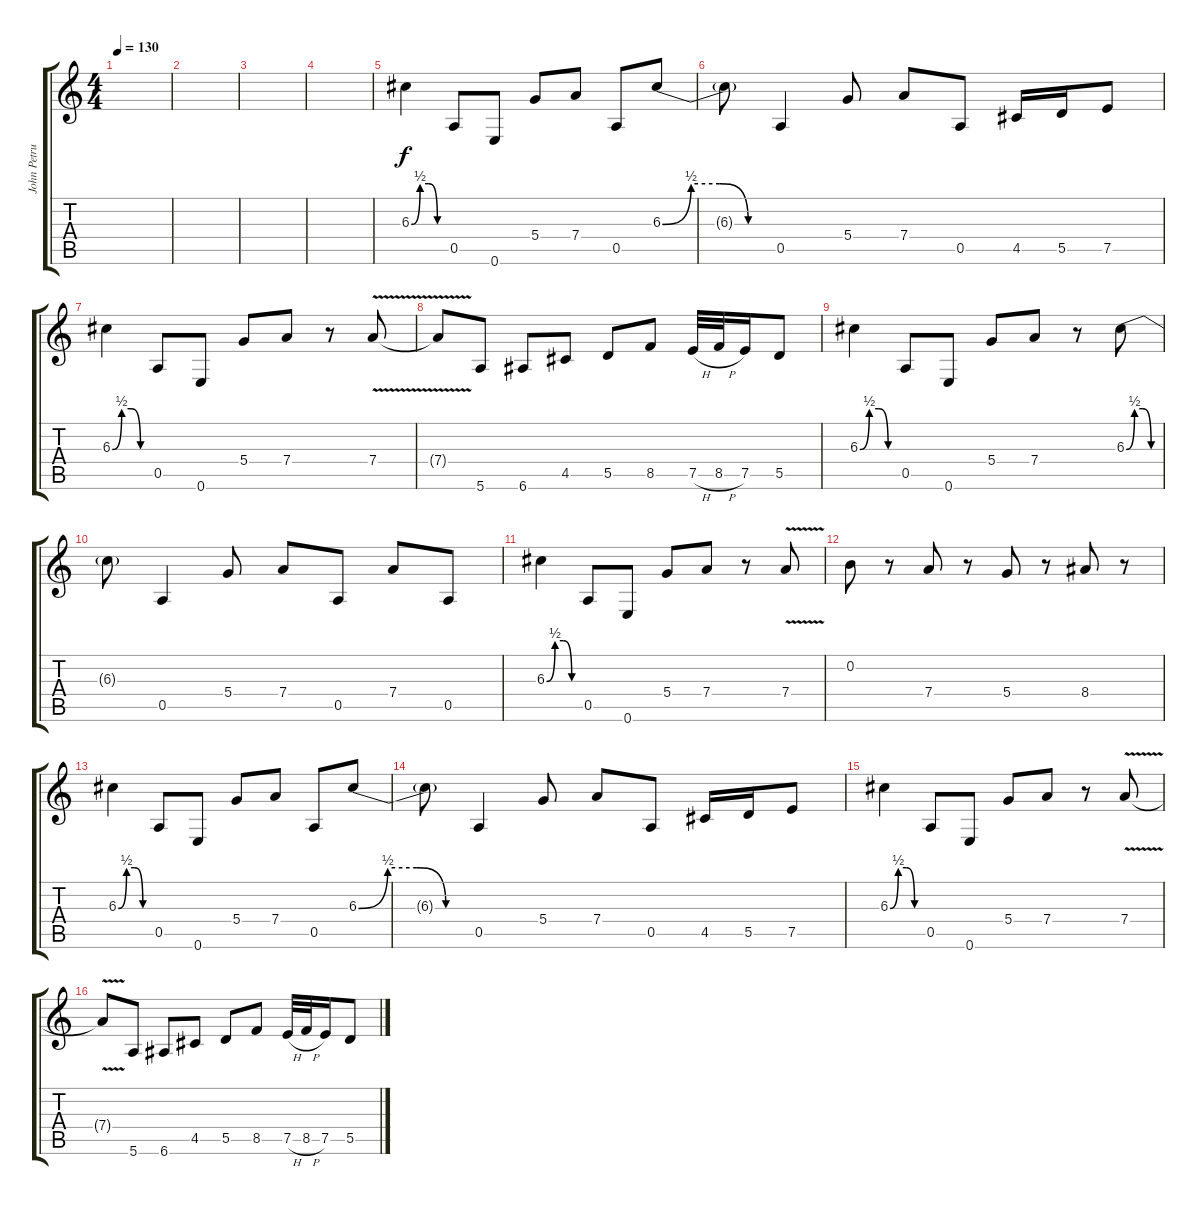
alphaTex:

\track ("John Petrucci" "John Petru") {instrument distortionguitar}
\staff {score tabs}
\tuning (E4 B3 G3 D3 A2 E2) {hide}
\ts (4 4)
\tempo 130
\clef g2
\ks c
|
|
|
|
6.3{be (custom 0 0 15 2 30 2 45 0 60 0)}.4{balance 3} 0.5.8 0.6.8 5.4.8 7.4.8 0.5.8 6.3{be (custom 0 0 15 2 30 2 45 0 60 0)}.8 |
6.3{t}.8 0.5.4 5.4.8 7.4.8 0.5.8 4.5.16 5.5.16 7.5.8 |
6.3{be (custom 0 0 15 2 30 2 45 0 60 0)}.4 0.5.8 0.6.8 5.4.8 7.4.8 r.8 7.4{v}.8 |
7.4{t}.8 5.6.8 6.6.8 4.5.8 5.5.8 8.5.8 7.5{h}.32 8.5{h}.32 7.5.16 5.5.8 |
6.3{be (custom 0 0 15 2 30 2 45 0 60 0)}.4 0.5.8 0.6.8 5.4.8 7.4.8 r.8 6.3{be (custom 0 0 15 2 30 2 45 0 60 0)}.8 |
6.3{t}.8 0.5.4 5.4.8 7.4.8 0.5.8 7.4.8 0.5.8 |
6.3{be (custom 0 0 15 2 30 2 45 0 60 0)}.4 0.5.8 0.6.8 5.4.8 7.4.8 r.8 7.4{v}.8 |
0.2.8 r.8 7.4.8 r.8 5.4.8 r.8 8.4.8 r.8 |
6.3{be (custom 0 0 15 2 30 2 45 0 60 0)}.4 0.5.8 0.6.8 5.4.8 7.4.8 0.5.8 6.3{be (custom 0 0 15 2 30 2 45 0 60 0)}.8 |
6.3{t}.8 0.5.4 5.4.8 7.4.8 0.5.8 4.5.16 5.5.16 7.5.8 |
6.3{be (custom 0 0 15 2 30 2 45 0 60 0)}.4 0.5.8 0.6.8 5.4.8 7.4.8 r.8 7.4{v}.8 |
7.4{t}.8 5.6.8 6.6.8 4.5.8 5.5.8 8.5.8 7.5{h}.32 8.5{h}.32 7.5.16 5.5.8
